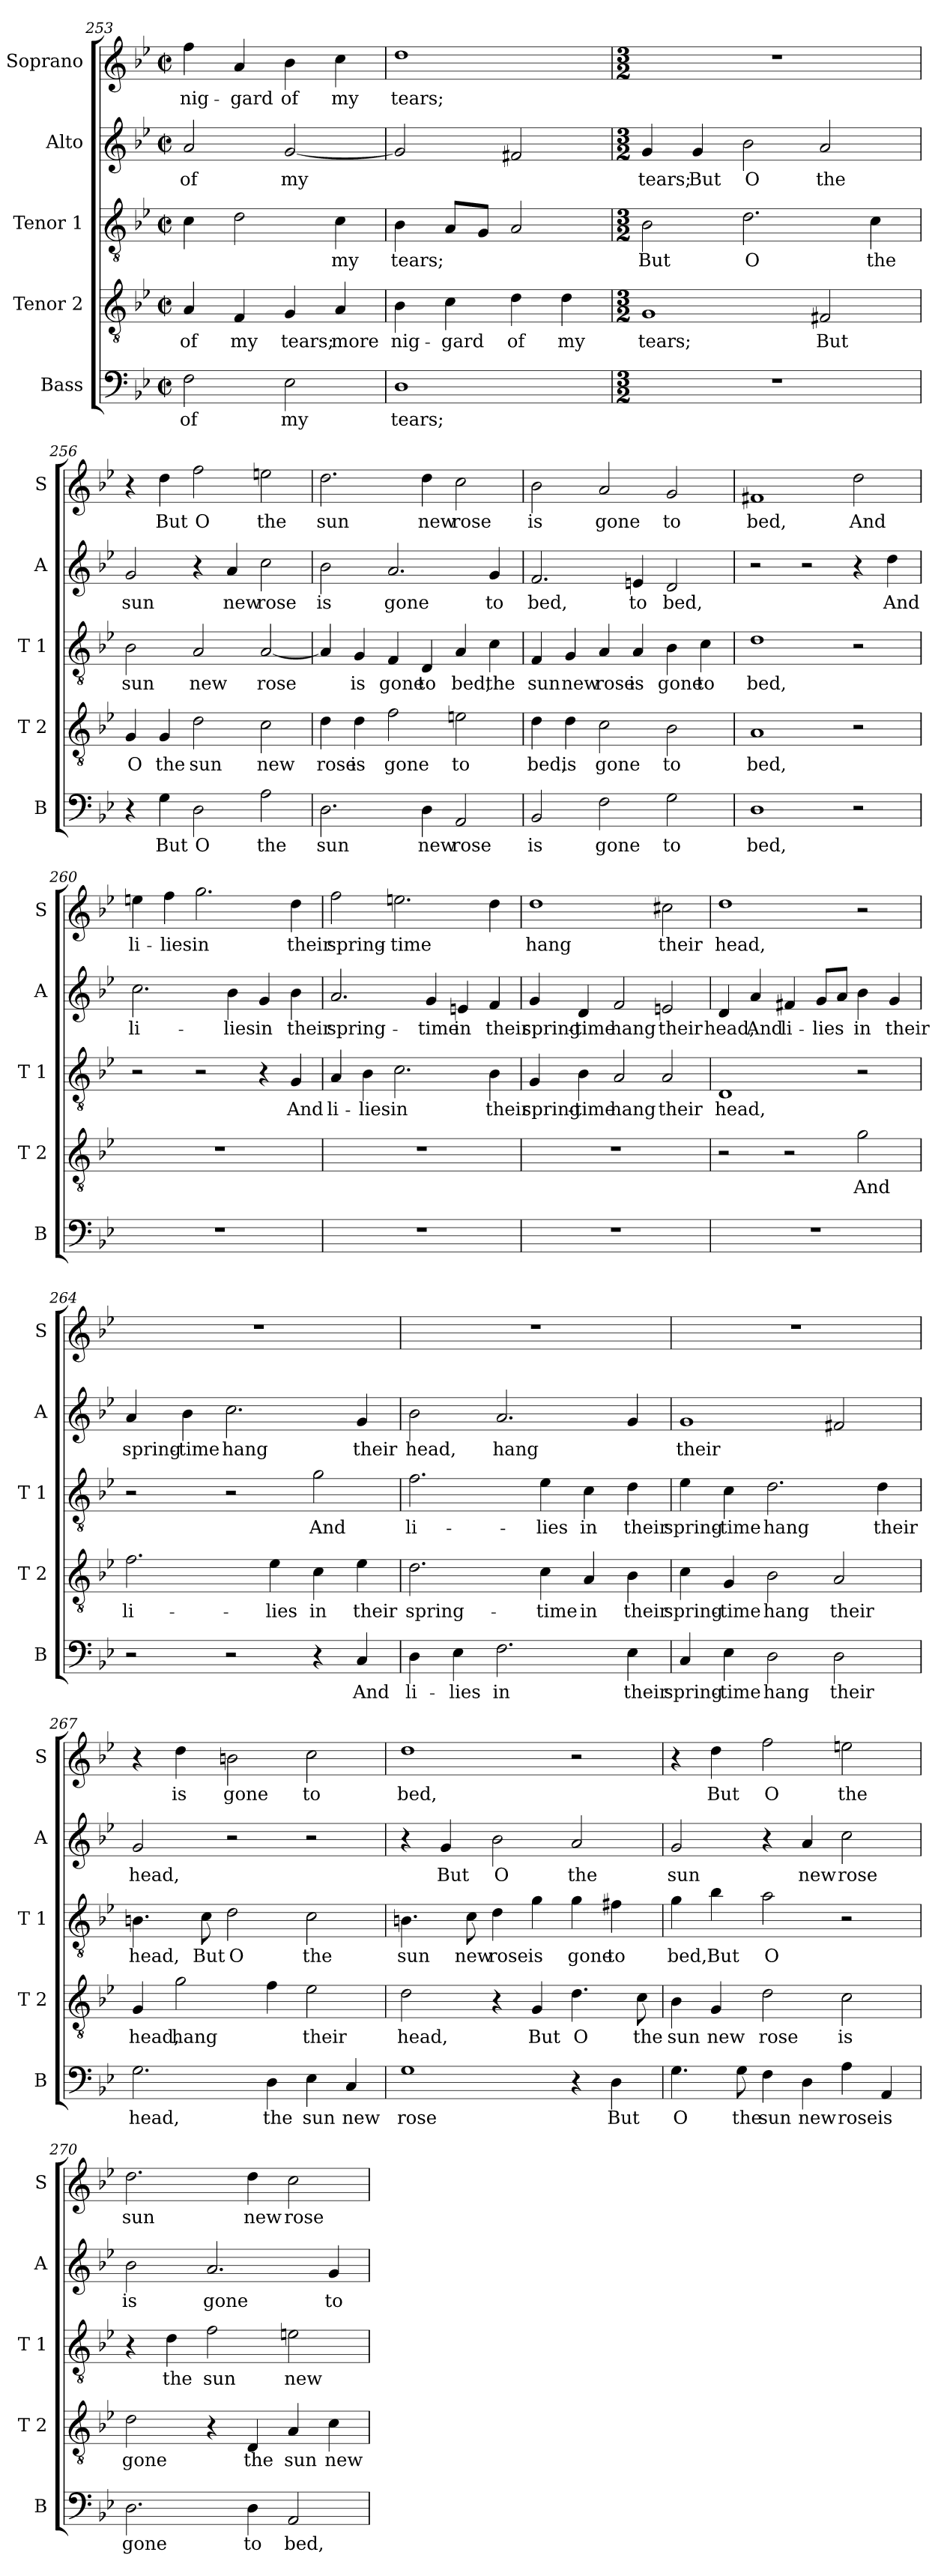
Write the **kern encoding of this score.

**kern	**text	**kern	**text	**kern	**text	**kern	**text	**kern	**text
*part5	*part5	*part4	*part4	*part3	*part3	*part2	*part2	*part1	*part1
*staff5	*staff5	*staff4	*staff4	*staff3	*staff3	*staff2	*staff2	*staff1	*staff1
*I"Bass	*	*I"Tenor 2	*	*I"Tenor 1	*	*I"Alto	*	*I"Soprano	*
*I'B	*	*I'T 2	*	*I'T 1	*	*I'A	*	*I'S	*
*clefF4	*	*clefGv2	*	*clefGv2	*	*clefG2	*	*clefG2	*
*k[b-e-]	*	*k[b-e-]	*	*k[b-e-]	*	*k[b-e-]	*	*k[b-e-]	*
*B-:	*	*B-:	*	*B-:	*	*B-:	*	*B-:	*
*M2/2	*	*M2/2	*	*M2/2	*	*M2/2	*	*M2/2	*
*met(c|)	*	*met(c|)	*	*met(c|)	*	*met(c|)	*	*met(c|)	*
=253	=253	=253	=253	=253	=253	=253	=253	=253	=253
2F\	of	4A/	of	4c\	.	2a/	of	4ff\	nig-
.	.	4F/	my	2d\	.	.	.	4a/	-gard
2E-\	my	4G/	tears;	.	.	[2g/	my	4b-\	of
.	.	4A/	more	4c\	my	.	.	4cc\	my
!!LO:PB:g=z
=254	=254	=254	=254	=254	=254	=254	=254	=254	=254
1D	tears;	4B-\	nig-	4B-\	tears;	2g/]	.	1dd	tears;
.	.	4c\	-gard	8A/L	.	.	.	.	.
.	.	.	.	8G/J	.	.	.	.	.
.	.	4d\	of	2A/	.	2f#X/	.	.	.
.	.	4d\	my	.	.	.	.	.	.
=255	=255	=255	=255	=255	=255	=255	=255	=255	=255
*M3/2	*	*M3/2	*	*M3/2	*	*M3/2	*	*M3/2	*
1.r	.	1G	tears;	2B-\	But	4g/	tears;	1.r	.
.	.	.	.	.	.	4g/	But	.	.
.	.	.	.	2.d\	O	2b-\	O	.	.
.	.	2F#X/	But	.	.	2a/	the	.	.
.	.	.	.	4c\	the	.	.	.	.
=256	=256	=256	=256	=256	=256	=256	=256	=256	=256
4r	.	4G/	O	2B-\	sun	2g/	sun	4r	.
4G\	But	4G/	the	.	.	.	.	4dd\	But
2D\	O	2d\	sun	2A/	new	4r	.	2ff\	O
.	.	.	.	.	.	4a/	new	.	.
2A\	the	2c\	new	[2A/	rose	2cc\	rose	2een\	the
=257	=257	=257	=257	=257	=257	=257	=257	=257	=257
2.D\	sun	4d\	rose	4A/]	.	2b-\	is	2.dd\	sun
.	.	4d\	is	4G/	is	.	.	.	.
.	.	2f\	gone	4F/	gone	2.a/	gone	.	.
4D\	new	.	.	4D/	to	.	.	4dd\	new
2AA/	rose	2en\	to	4A/	bed,	.	.	2cc\	rose
.	.	.	.	4c\	the	4g/	to	.	.
!!LO:LB:g=z
=258	=258	=258	=258	=258	=258	=258	=258	=258	=258
2BB-/	is	4d\	bed,	4F/	sun	2.f/	bed,	2b-\	is
.	.	4d\	is	4G/	new	.	.	.	.
2F\	gone	2c\	gone	4A/	rose	.	.	2a/	gone
.	.	.	.	4A/	is	4en/	to	.	.
2G\	to	2B-\	to	4B-\	gone	2d/	bed,	2g/	to
.	.	.	.	4c\	to	.	.	.	.
=259	=259	=259	=259	=259	=259	=259	=259	=259	=259
1D	bed,	1A	bed,	1d	bed,	2r	.	1f#X	bed,
.	.	.	.	.	.	2r	.	.	.
2r	.	2r	.	2r	.	4r	.	2dd\	And
.	.	.	.	.	.	4dd\	And	.	.
=260	=260	=260	=260	=260	=260	=260	=260	=260	=260
1.r	.	1.r	.	2r	.	2.cc\	li-	4een\	li-
.	.	.	.	.	.	.	.	4ff\	-lies
.	.	.	.	2r	.	.	.	2.gg\	in
.	.	.	.	.	.	4b-\	-lies	.	.
.	.	.	.	4r	.	4g/	in	.	.
.	.	.	.	4G/	And	4b-\	their	4dd\	their
=261	=261	=261	=261	=261	=261	=261	=261	=261	=261
1.r	.	1.r	.	4A/	li-	2.a/	spring-	2ff\	spring-
.	.	.	.	4B-\	-lies	.	.	.	.
.	.	.	.	2.c\	in	.	.	2.een\	-time
.	.	.	.	.	.	4g/	-time	.	.
.	.	.	.	.	.	4en/	in	.	.
.	.	.	.	4B-\	their	4f/	their	4dd\	.
!!LO:PB:g=z
=262	=262	=262	=262	=262	=262	=262	=262	=262	=262
1.r	.	1.r	.	4G/	spring-	4g/	spring-	1dd	hang
.	.	.	.	4B-\	-time	4d/	-time	.	.
.	.	.	.	2A/	hang	2f/	hang	.	.
.	.	.	.	2A/	their	2en/	their	2cc#X\	their
=263	=263	=263	=263	=263	=263	=263	=263	=263	=263
1.r	.	2r	.	1D	head,	4d/	head,	1dd	head,
.	.	.	.	.	.	4a/	And	.	.
.	.	2r	.	.	.	4f#X/	li-	.	.
.	.	.	.	.	.	8g/L	-lies	.	.
.	.	.	.	.	.	8a/J	.	.	.
.	.	2g\	And	2r	.	4b-\	in	2r	.
.	.	.	.	.	.	4g/	their	.	.
=264	=264	=264	=264	=264	=264	=264	=264	=264	=264
2r	.	2.f\	li-	2r	.	4a/	spring-	1.r	.
.	.	.	.	.	.	4b-\	-time	.	.
2r	.	.	.	2r	.	2.cc\	hang	.	.
.	.	4e-\	-lies	.	.	.	.	.	.
4r	.	4c\	in	2g\	And	.	.	.	.
4C/	And	4e-\	their	.	.	4g/	their	.	.
=265	=265	=265	=265	=265	=265	=265	=265	=265	=265
4D\	li-	2.d\	spring-	2.f\	li-	2b-\	head,	1.r	.
4E-\	-lies	.	.	.	.	.	.	.	.
2.F\	in	.	.	.	.	2.a/	hang	.	.
.	.	4c\	-time	4e-\	-lies	.	.	.	.
.	.	4A/	in	4c\	in	.	.	.	.
4E-\	their	4B-\	their	4d\	their	4g/	.	.	.
!!LO:LB:g=z
=266	=266	=266	=266	=266	=266	=266	=266	=266	=266
4C/	spring-	4c\	spring-	4e-\	spring-	1g	their	1.r	.
4E-\	-time	4G/	-time	4c\	-time	.	.	.	.
2D\	hang	2B-\	hang	2.d\	hang	.	.	.	.
2D\	their	2A/	their	.	.	2f#X/	.	.	.
.	.	.	.	4d\	their	.	.	.	.
=267	=267	=267	=267	=267	=267	=267	=267	=267	=267
2.G\	head,	4G/	head,	4.Bn\	head,	2g/	head,	4r	.
.	.	2g\	hang	.	.	.	.	4dd\	is
.	.	.	.	8c\	But	.	.	.	.
.	.	.	.	2d\	O	2r	.	2bn\	gone
4D\	the	4f\	.	.	.	.	.	.	.
4E-\	sun	2e-\	their	2c\	the	2r	.	2cc\	to
4C/	new	.	.	.	.	.	.	.	.
=268	=268	=268	=268	=268	=268	=268	=268	=268	=268
1G	rose	2d\	head,	4.Bn\	sun	4r	.	1dd	bed,
.	.	.	.	.	.	4g/	But	.	.
.	.	.	.	8c\	new	.	.	.	.
.	.	4r	.	4d\	rose	2b-\	O	.	.
.	.	4G/	But	4g\	is	.	.	.	.
4r	.	4.d\	O	4g\	gone	2a/	the	2r	.
4D\	But	.	.	4f#X\	to	.	.	.	.
.	.	8c\	the	.	.	.	.	.	.
=269	=269	=269	=269	=269	=269	=269	=269	=269	=269
4.G\	O	4B-\	sun	4g\	bed,	2g/	sun	4r	.
.	.	4G/	new	4b-\	But	.	.	4dd\	But
8G\	the	.	.	.	.	.	.	.	.
4F\	sun	2d\	rose	2a\	O	4r	.	2ff\	O
4D\	new	.	.	.	.	4a/	new	.	.
4A\	rose	2c\	is	2r	.	2cc\	rose	2een\	the
4AA/	is	.	.	.	.	.	.	.	.
!!LO:PB:g=z
=270	=270	=270	=270	=270	=270	=270	=270	=270	=270
2.D\	gone	2d\	gone	4r	.	2b-\	is	2.dd\	sun
.	.	.	.	4d\	the	.	.	.	.
.	.	4r	.	2f\	sun	2.a/	gone	.	.
4D\	to	4D/	the	.	.	.	.	4dd\	new
2AA/	bed,	4A/	sun	2en\	new	.	.	2cc\	rose
.	.	4c\	new	.	.	4g/	to	.	.
=	=	=	=	=	=	=	=	=	=
*-	*-	*-	*-	*-	*-	*-	*-	*-	*-
